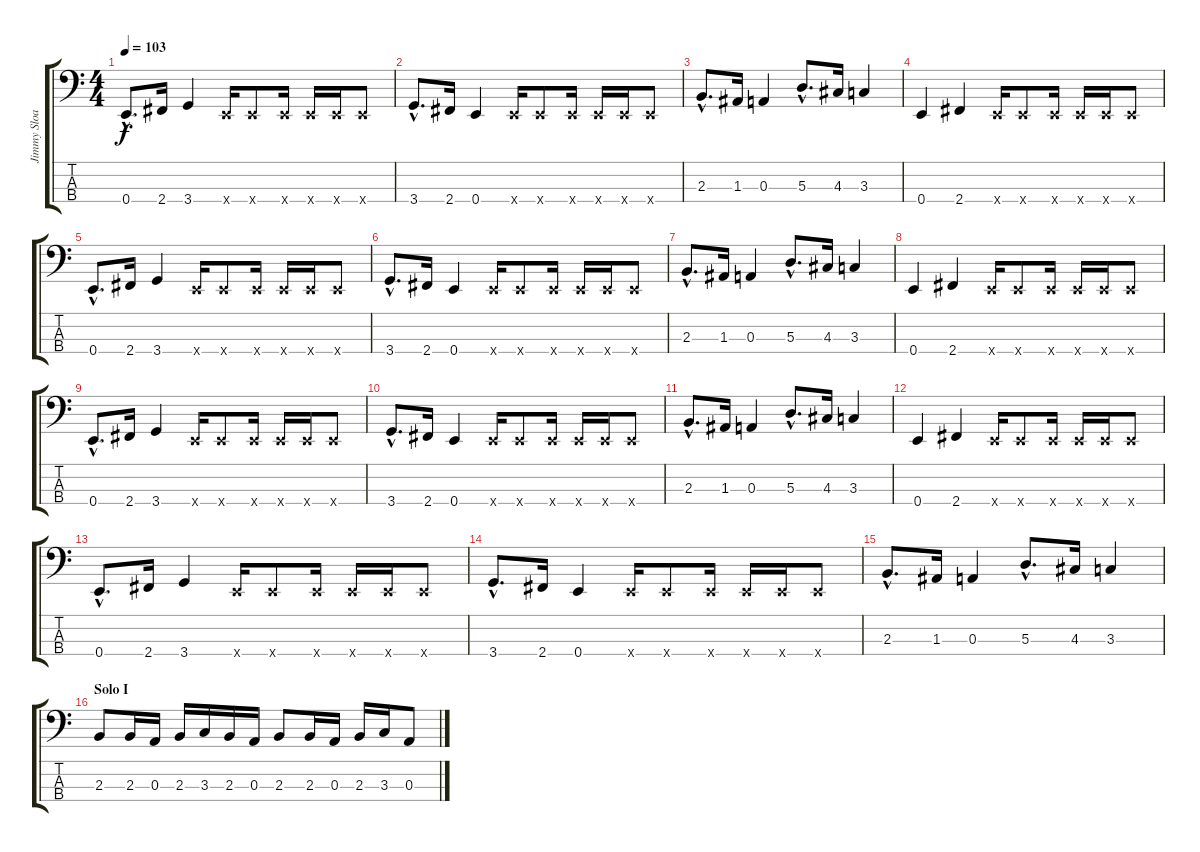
\track ("Jimmy Sloas" "Jimmy Sloa") {instrument electricbassfinger}
\staff {score tabs}
\tuning (G2 D2 A1 E1) {hide}
\ts (4 4)
\tempo 103
\clef f4
\ks c
0.4{hac}.8{d dy f} 2.4.16 3.4.4 0.4{x}.16 0.4{x}.8 0.4{x}.16 0.4{x}.16 0.4{x}.16 0.4{x}.8 |
3.4{hac}.8{d} 2.4.16 0.4.4 0.4{x}.16 0.4{x}.8 0.4{x}.16 0.4{x}.16 0.4{x}.16 0.4{x}.8 |
2.3{hac}.8{d} 1.3.16 0.3.4 5.3{hac}.8{d} 4.3.16 3.3.4 |
0.4.4 2.4.4 0.4{x}.16 0.4{x}.8 0.4{x}.16 0.4{x}.16 0.4{x}.16 0.4{x}.8 |
0.4{hac}.8{d} 2.4.16 3.4.4 0.4{x}.16 0.4{x}.8 0.4{x}.16 0.4{x}.16 0.4{x}.16 0.4{x}.8 |
3.4{hac}.8{d} 2.4.16 0.4.4 0.4{x}.16 0.4{x}.8 0.4{x}.16 0.4{x}.16 0.4{x}.16 0.4{x}.8 |
2.3{hac}.8{d} 1.3.16 0.3.4 5.3{hac}.8{d} 4.3.16 3.3.4 |
0.4.4 2.4.4 0.4{x}.16 0.4{x}.8 0.4{x}.16 0.4{x}.16 0.4{x}.16 0.4{x}.8 |
0.4{hac}.8{d} 2.4.16 3.4.4 0.4{x}.16 0.4{x}.8 0.4{x}.16 0.4{x}.16 0.4{x}.16 0.4{x}.8 |
3.4{hac}.8{d} 2.4.16 0.4.4 0.4{x}.16 0.4{x}.8 0.4{x}.16 0.4{x}.16 0.4{x}.16 0.4{x}.8 |
2.3{hac}.8{d} 1.3.16 0.3.4 5.3{hac}.8{d} 4.3.16 3.3.4 |
0.4.4 2.4.4 0.4{x}.16 0.4{x}.8 0.4{x}.16 0.4{x}.16 0.4{x}.16 0.4{x}.8 |
0.4{hac}.8{d} 2.4.16 3.4.4 0.4{x}.16 0.4{x}.8 0.4{x}.16 0.4{x}.16 0.4{x}.16 0.4{x}.8 |
3.4{hac}.8{d} 2.4.16 0.4.4 0.4{x}.16 0.4{x}.8 0.4{x}.16 0.4{x}.16 0.4{x}.16 0.4{x}.8 |
2.3{hac}.8{d} 1.3.16 0.3.4 5.3{hac}.8{d} 4.3.16 3.3.4 |
\section ("" "Solo I")
2.3.8 2.3.16 0.3.16 2.3.16 3.3.16 2.3.16 0.3.16 2.3.8 2.3.16 0.3.16 2.3.16 3.3.16 0.3.8
